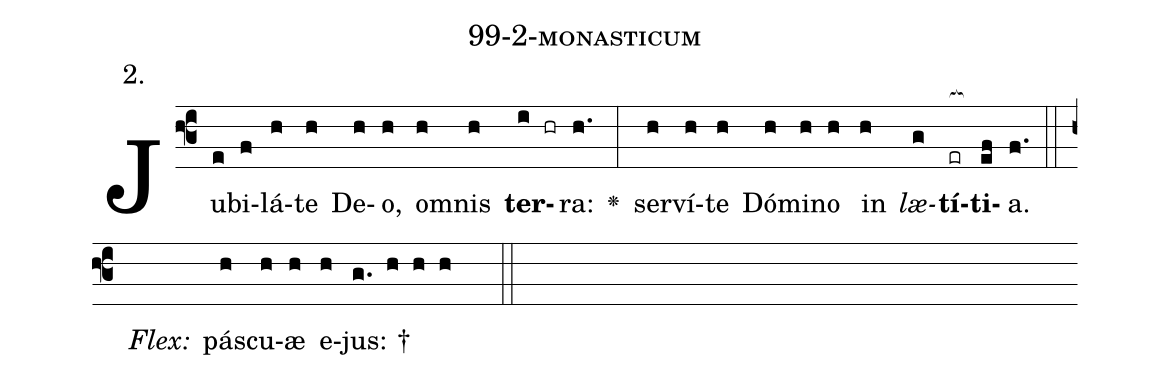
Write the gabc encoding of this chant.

name: 99-2-monasticum;
annotation: 2.;
%%
(f3)Ju(e)bi(f)lá(h)te(h) De(h)o,(h) om(h)nis(h) <b>ter</b>(i hr)ra:(h.) <v>\greheightstar</v>(:) ser(h)ví(h)te(h) Dó(h)mi(h)no(h) in(h) <i>læ</i>(g)<b>tí</b>(er[ocb:1{])<b>ti</b>(ef[ocb:0}])a.(f.) (::)
<i>Flex:</i>()  pás(h)cu(h)æ(h) e(h)jus: †(g. h h h  ::)

%E(h) u(h) o(h) u(g) a(ef) e.(f.) (::)
